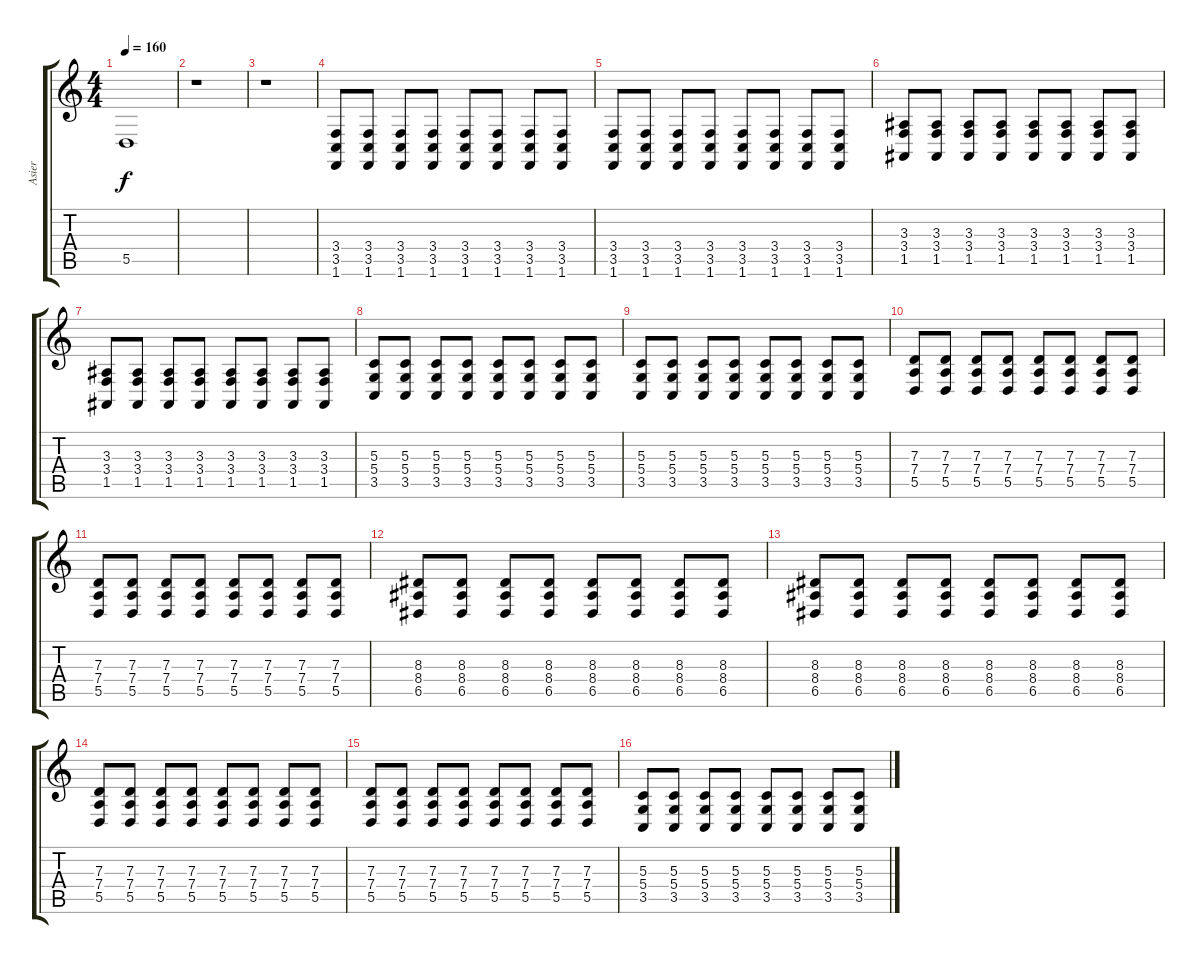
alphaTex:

\track ("Asier" "Asier") {instrument oboe}
\staff {score tabs}
\tuning (E4 B3 G3 D3 A2 E2) {hide}
\ts (4 4)
\tempo 160
\clef g2
\ks c
5.5{t}.1{dy f} |
r.1 |
r.1 |
(3.4 3.5 1.6).8{instrument distortionguitar} (3.4 3.5 1.6).8 (3.4 3.5 1.6).8 (3.4 3.5 1.6).8 (3.4 3.5 1.6).8 (3.4 3.5 1.6).8 (3.4 3.5 1.6).8 (3.4 3.5 1.6).8 |
(3.4 3.5 1.6).8 (3.4 3.5 1.6).8 (3.4 3.5 1.6).8 (3.4 3.5 1.6).8 (3.4 3.5 1.6).8 (3.4 3.5 1.6).8 (3.4 3.5 1.6).8 (3.4 3.5 1.6).8 |
(3.3 3.4 1.5).8 (3.3 3.4 1.5).8 (3.3 3.4 1.5).8 (3.3 3.4 1.5).8 (3.3 3.4 1.5).8 (3.3 3.4 1.5).8 (3.3 3.4 1.5).8 (3.3 3.4 1.5).8 |
(3.3 3.4 1.5).8 (3.3 3.4 1.5).8 (3.3 3.4 1.5).8 (3.3 3.4 1.5).8 (3.3 3.4 1.5).8 (3.3 3.4 1.5).8 (3.3 3.4 1.5).8 (3.3 3.4 1.5).8 |
(5.3 5.4 3.5).8 (5.3 5.4 3.5).8 (5.3 5.4 3.5).8 (5.3 5.4 3.5).8 (5.3 5.4 3.5).8 (5.3 5.4 3.5).8 (5.3 5.4 3.5).8 (5.3 5.4 3.5).8 |
(5.3 5.4 3.5).8 (5.3 5.4 3.5).8 (5.3 5.4 3.5).8 (5.3 5.4 3.5).8 (5.3 5.4 3.5).8 (5.3 5.4 3.5).8 (5.3 5.4 3.5).8 (5.3 5.4 3.5).8 |
(7.3 7.4 5.5).8 (7.3 7.4 5.5).8 (7.3 7.4 5.5).8 (7.3 7.4 5.5).8 (7.3 7.4 5.5).8 (7.3 7.4 5.5).8 (7.3 7.4 5.5).8 (7.3 7.4 5.5).8 |
(7.3 7.4 5.5).8 (7.3 7.4 5.5).8 (7.3 7.4 5.5).8 (7.3 7.4 5.5).8 (7.3 7.4 5.5).8 (7.3 7.4 5.5).8 (7.3 7.4 5.5).8 (7.3 7.4 5.5).8 |
(8.3 8.4 6.5).8 (8.3 8.4 6.5).8 (8.3 8.4 6.5).8 (8.3 8.4 6.5).8 (8.3 8.4 6.5).8 (8.3 8.4 6.5).8 (8.3 8.4 6.5).8 (8.3 8.4 6.5).8 |
(8.3 8.4 6.5).8 (8.3 8.4 6.5).8 (8.3 8.4 6.5).8 (8.3 8.4 6.5).8 (8.3 8.4 6.5).8 (8.3 8.4 6.5).8 (8.3 8.4 6.5).8 (8.3 8.4 6.5).8 |
(7.3 7.4 5.5).8 (7.3 7.4 5.5).8 (7.3 7.4 5.5).8 (7.3 7.4 5.5).8 (7.3 7.4 5.5).8 (7.3 7.4 5.5).8 (7.3 7.4 5.5).8 (7.3 7.4 5.5).8 |
(7.3 7.4 5.5).8 (7.3 7.4 5.5).8 (7.3 7.4 5.5).8 (7.3 7.4 5.5).8 (7.3 7.4 5.5).8 (7.3 7.4 5.5).8 (7.3 7.4 5.5).8 (7.3 7.4 5.5).8 |
(5.3 5.4 3.5).8 (5.3 5.4 3.5).8 (5.3 5.4 3.5).8 (5.3 5.4 3.5).8 (5.3 5.4 3.5).8 (5.3 5.4 3.5).8 (5.3 5.4 3.5).8 (5.3 5.4 3.5).8
